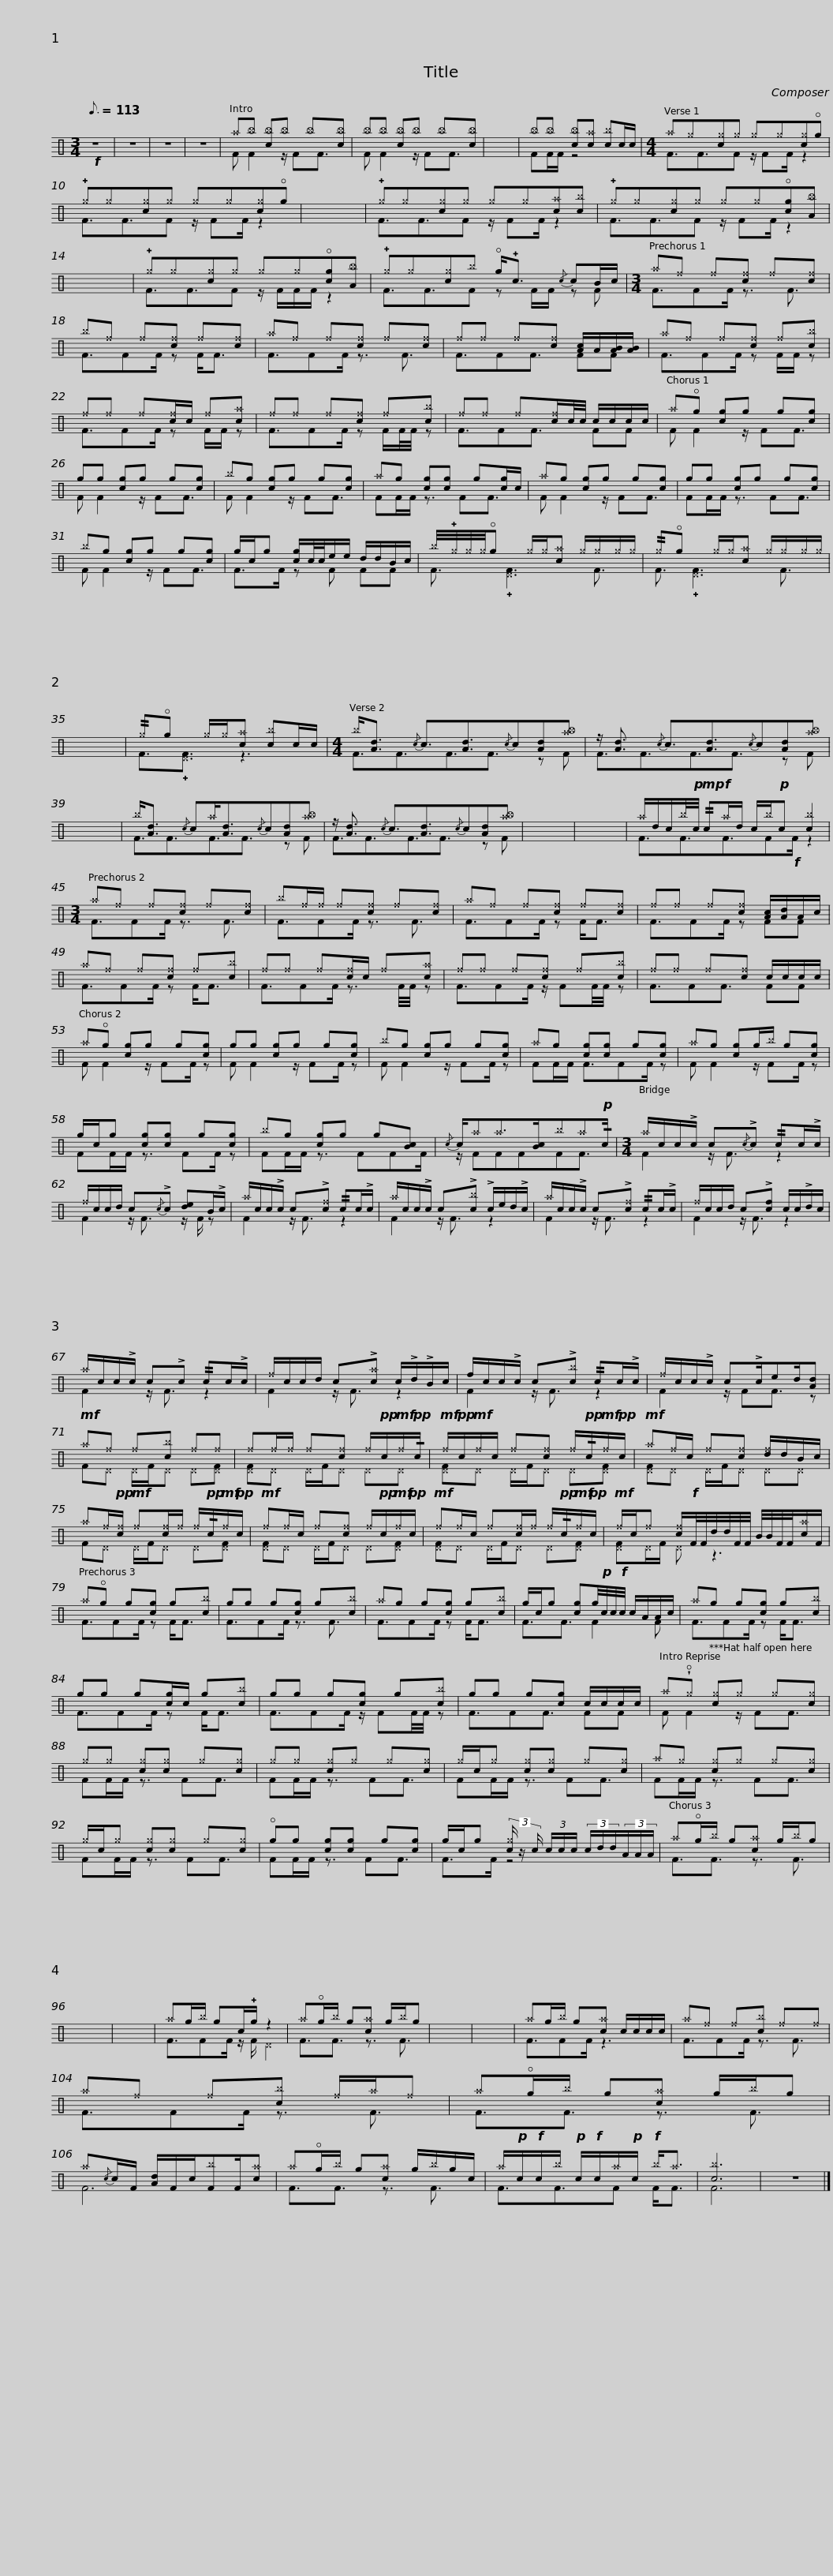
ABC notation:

X:1
%%score ( 1 2 )
L:1/8
Q:3/16=113
M:3/4
I:linebreak $
K:C
V:1 perc
K:none
V:2 perc
K:none
V:1
!f! z6 | z6 | z6 | z6 | ^a_b [c_b]_b _b[c_b] | %5
 _b_b [c_b]_b _b[c_b] | x6 | _b_b [c_b][c^a] [c^b]c/c/ |$[M:4/4] ^a^g[c^g]^g ^g^g[c^g]!open!g | !plus!^g^g[c^g]^g ^g^g[c^g]!open!g | %10
 x8 | !plus!^g^g[c^g]^g ^g^g[c^a][c^b] |$ !plus!^g^g[c^g]^g ^g^g!open![cg][A_b] | x8 | !plus!^g^g[c^g]^g ^g^g!open![cg][A_b] | %15
 !plus!^g^g[c^g]^b !open!g<!plus!c{/c} cB/c/ |$[M:3/4] ^a^f ^f[c^f] ^f[c^f] | ^b^f ^f[c^f] ^f[c^f] | ^a^f ^f[c^f] ^f[c^f] | ^f^f ^f[c^f] [Ac]/A/[AB]/[AB]/ |$ %20
 ^a^f ^f[c^f] ^f[c^b] | ^f^f ^f[c^f]/c/ ^f[c^a] | ^f^f ^f[c^f] ^f[c^b] | ^f^f ^f[c^f]/c/4c/4 c/c/c/c/ |$ ^a!open!g [cg]g g[cg] | %25
 gg [cg]g g[cg] | ^bg [cg]g g[cg] | ^ag [cg][cg] g[cg]/c/ | ^ag [cg]g g[cg] |$ gg [cg]g g[cg] | %30
 ^bg [cg]g g[cg] | g/c/g [cg]/c/4c/4e/e/ d/d/B/c/ | ^b/4!plus!^g/4^g/4^g/4!open!g ^g/^g/[c^a] ^g/^g/^g/^g/ |$ !//!^g!open!g ^g/^g/[c^a] ^g/^g/^g/^g/ | x6 | %35
 !//!^g!open!g ^g/^g/[c^a] [c^b]c/c/ |[M:4/4] ^b<[Ad]{/c} c3/2[Ad]3/2{/c}c[Ad][^a_b] |$ z/ [Ad]3/2{/c} c3/2[Ad]3/2{/c}c[Ad][^a_b] | x8 | ^b<[Ad]{/c} c^a<[Ad]{/c}c[Ad][^a_b] |$ %40
 z/ [Ad]3/2{/c} c3/2[Ad]3/2{/c}c[Ad][^a_b] | x8 | x8 | ^a/d/c/^b/4!p!c/4!mp! !//!c!f!^a/d/ c/^b/!p!c [c^b]2 |$[M:3/4] ^a^f ^f[c^f] ^f[c^f] | %45
 ^b^f/^f/ ^f[c^f] ^f[c^f] | ^a^f ^f[c^f] ^f[c^f] | ^f^f ^f[c^f] [Ac]/[Ad]/A/c/ |$ ^a^f ^f[c^f] ^f[c^b] | ^f^f ^f[c^f]/c/ ^f[c^a] | %50
 ^f^f ^f[c^f] ^f[c^b] | ^f^f ^f[c^f] c/c/c/c/ |$ ^a!open!g [cg]g g[cg] | gg [cg]g g[cg] | ^bg [cg]g g[cg] | %55
 ^ag [cg][cg] g[cg] | ^ag [cg]g/^b/ g[cg] |$ g/c/g [cg][cg] g[cg] | ^bg [cg]g g[Bc] |{/c} c/^a^a>[Bc]^b^a!p!!/!c/ | %60
[M:3/4] ^a/c/c/!>!c/ c{/c}!>!c !//!cc/!>!c/ |$ ^f/c/c/d/ c{/c}!>!c [de]B/!>!c/ | ^a/c/c/!>!c/ c!>![c^f] !//!cc/!>!c/ | ^a/c/c/!>!c/ c!>![c^b] !>!c/e/d/!>!c/ | ^a/c/c/!>!c/ c!>![c^f] !//!cc/!>!c/ |$ %65
 ^f/c/c/d/ c!>![cf] c/c/!>!d/c/ | ^a/c/c/!>!c/ c!>!c !//!cc/!>!c/ | ^f/c/c/d/ c!>![c^a] c/!>!d/!>!B/c/ | f/c/c/!>!c/ c!>![c^b] !//!cc/!>!c/ |$ ^f/c/c/!>!c/ c!>!c/ed/[Ad] | %70
!mf! ^a^f ^f[c^b] ^f^f | ^f^f/^f/ ^f[c^f] ^f/!pp!c/!mf!^f/!pp!!/!c/ |!mf! ^f/!pp!c/!mf!^f/c/ ^f[c^f] ^f/!pp!!/!c/!mf!^f/!pp!c/ |$!mf! ^a^f/c/ ^f[c^f] [d^f]/d/B/c/ | ^a^f/!pp![c^f]/!mf! ^f[c^f]/^f/ ^f/!pp!!/!c/!mf!^f/!pp!c/ | %75
!mf! ^f^f/c/ ^f[c^f] ^f/!pp!c/!mf!^f/!pp!c/ |!mf! ^f^f/c/ ^f[c^f]/^f/ ^f/!pp!!/!c/!mf!^f/!pp!c/ |$!mf! ^f/c/^f [c^f]/!f!F/4F/4d/4d/4F/4F/4 B/4B/4F/4F/4[c^a]/F/ | ^a!open!g g[cg] g[c^b] | gg g[cg] g[c^b] | %80
 ^ag g[cg] g[c^b] |$ g/c/g [cg]g/4!p!c/4c/4!f!c/4 c/A/A/c/ | ^ag g[cg] g[c^b] | gg g[cg]/c/ g[c^b] | gg g[cg] g[c^b] |$ %85
 gg g[cg] c/c/c/c/ | ^a!wedge!!open!^g [c^g]^g ^g[c^g] | ^g^g [c^g][c^g] ^g[c^g] | ^g^g [c^g]^g ^g[c^g] |$ ^g/c/^g [c^g][c^g] ^g[c^g] | %90
 ^a^g [c^g]^g ^g[c^g] | ^g/c/^g [c^g][c^g] ^g[c^g] | !open!gg [cg][cg] g[cg] |$ g/c/g (3[c^g]/ z/ c/ (3c/c/c/ (3c/d/d/(3A/A/A/ | ^a!open!g/^b/ g[c^a] g/^b/g | %95
 x6 | x6 | ^ag/^b/ gc/!plus!g/ z2 |$ ^a!open!g/^b/ g[c^a] g/^b/g | x6 | %100
 x6 | ^ag/^b/ g[c^a] c/c/c/c/ | ^a^f ^f[c^b] ^f^f |$ ^a^f ^f[c^b] ^f/^a/^f | ^a!open!g/^b/ g[c^a] g/^b/g | %105
 ^a{/c}c/F/ [Ad]/F/c/[F^b]F/[c^a] | ^a!open!g/^b/ g[c^a] g/^b/g/c/ |$ ^a/!p!c/!f!c/^b/!p! c/!f!c/^a/!p!c/!f! ^b<^a | [c^b]6 | z6 |] %110
V:2
 x6 | x6 | x6 | x6 | F F2 z/ FF3/2 | %5
 F F2 z/ FF3/2 | x6 | FF/F/ z4 |$[M:4/4] F3/2F3/2F z/ FF/ z2 | F3/2F3/2F z/ FF/ z2 | %10
 x8 | F3/2F3/2F z/ FF/ z2 |$ F3/2F3/2F z/ FF/ z2 | x8 | F3/2F3/2F z/ F/F/F/ z2 | %15
 F3/2F3/2F z F/F/ z F |$[M:3/4] F3/2FF/ z3/2 F3/2 | F3/2FF/ z F<F | F3/2FF/ z3/2 F3/2 | F3/2FF3/2 FF |$ %20
 F3/2FF/ z F/F/ z | F3/2FF/ z F/F/ z | F3/2FF/ z F/F/4F/4 z | F3/2FF3/2 FF |$ F F2 z/ FF3/2 | %25
 F F2 z/ FF3/2 | F F2 z/ FF3/2 | FF/F/ z3/2 FF3/2 | F F2 z/ FF3/2 |$ FF/F/ z3/2 FF3/2 | %30
 F F2 z/ FF3/2 | F>F z F FF | F3/2 !plus![^DF]3 F3/2 |$ F3/2 !plus![^DF]3 F3/2 | x6 | %35
 F3/2!plus![^DF]3/2 z3 |[M:4/4] F3/2F3/2F3/2F3/2 z F |$ F3/2F3/2F3/2F3/2 z F | x8 | F3/2F3/2F3/2F3/2 z F |$ %40
 F3/2F3/2F3/2F3/2 z F | x8 | x8 | F3/2F3/2F3/2F!f!F/ z2 |$[M:3/4] F3/2FF/ z3/2 F3/2 | %45
 F3/2FF/ z3/2 F3/2 | F3/2FF/ z F<F | F3/2FF/ z FF |$ F3/2FF/ z F<F | F3/2FF/ z3/2 F/4F/4 z | %50
 F3/2FF/ z/ FF/4F/4 z | F3/2FF3/2 FF |$ F F2 z/ FF/ z | F F2 z/ FF/ z | F F2 z/ FF/ z | %55
 FF/F/ F3/2FF/ z | F F2 z/ FF/ z |$ FF/F/ z3/2 FF/ z | FF/F/ z3/2 FFF/ | z/ FFFFF3/2 | %60
[M:3/4] F2 z/ F3/2 z2 |$ F2 z/ F3/2 z/ F/ z | F2 z/ F3/2 z2 | F2 z/ F3/2 z2 | F2 z/ F3/2 z2 |$ %65
 F2 z/ F3/2 z2 | F2 z/ F3/2 z2 | F2 z/ F3/2 z2 | F2 z/ F3/2 z2 |$ F2 z/ FF3/2 z | %70
 F^D ^D/F/^D ^D[^DF] | [^DF]^D ^D/F/^D ^D^D | [^DF]^D ^D/F/^D ^D[^DF] |$ [^DF]^D ^D/F/^D ^D^D | F^D ^D/F/^D ^D[^DF] | %75
 [^DF]^D ^D/F/^D ^D[^DF] | [^DF]^D ^D/F/^D ^D[^DF] |$ [^DF]^D/F/ ^D z3 | F3/2FF/ z F<F | F3/2FF/ z3/2 F3/2 | %80
 F3/2FF/ z F<F |$ F3/2F3/2 F2 F | F3/2FF/ z F<F | F3/2FF/ z F<F | F3/2FF/ z/ FF/4F/4 z |$ %85
 F3/2FF3/2 FF | F F2 z/ FF3/2 | FF/F/ z3/2 FF3/2 | FF/F/ z3/2 FF3/2 |$ FF/F/ z3/2 FF3/2 | %90
 FF/F/ z3/2 FF3/2 | FF/F/ z3/2 FF3/2 | FF/F/ z3/2 FF3/2 |$ F>F z4 | F3/2F3/2 z3/2 F3/2 | %95
 x6 | x6 | F3/2FF/ z/ F/ ^D2 |$ F3/2F3/2 z3/2 F3/2 | x6 | %100
 x6 | F3/2FF/ z3 | F3/2FF/ z3/2 F3/2 |$ F3/2FF/ z3/2 F3/2 | F3/2F3/2 z3/2 F3/2 | %105
 F6 | F3/2F3/2 z3/2 F3/2 |$ F3/2F3/2F F<F | F6 | x6 |] %110
